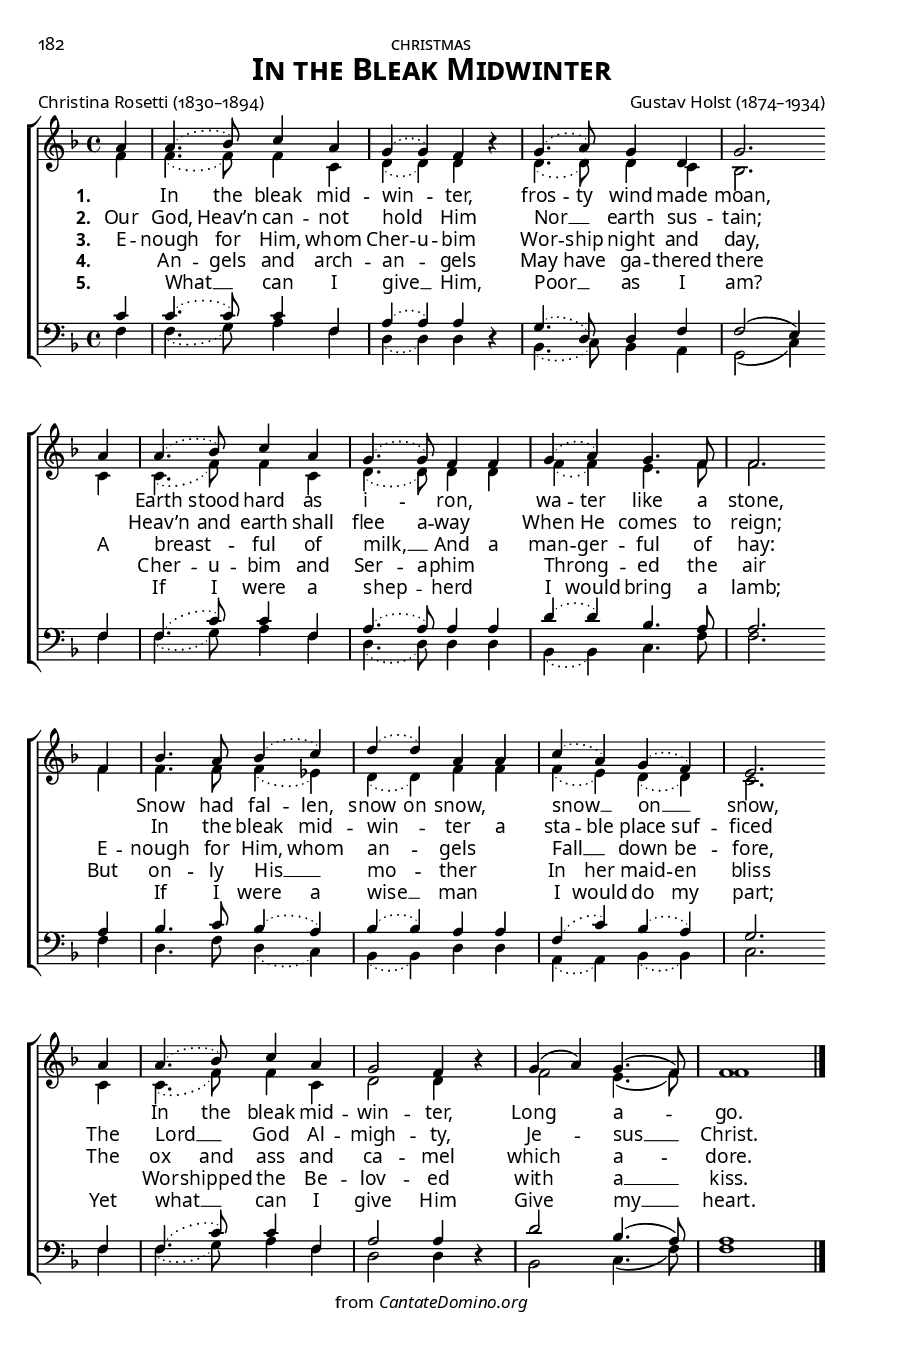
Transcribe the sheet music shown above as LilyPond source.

\version "2.14.2"
\include "util.ly"
\header {
  title = \markup{\override #'(font-name . "Garamond Premier Pro Semibold"){ \abs-fontsize #15 \smallCapsOldStyle"In the Bleak Midwinter"}}
  poet = \markup\oldStyleNum"Christina Rosetti (1830–1894)"
  composer = \markup\oldStyleNum"Gustav Holst (1874–1934)"
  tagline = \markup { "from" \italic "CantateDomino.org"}
}
\paper {
  %print-all-headers = ##t
  paper-height = 9\in
  paper-width = 6\in
  indent = 0\in
  %system-system-spacing = #'((basic-distance . 10) (padding . 0))
  system-system-spacing =
    #'((basic-distance . 0)
       (minimum-distance . 0)
       (padding . -5)
       (stretchability . 100))
  ragged-last-bottom = ##f
  ragged-bottom = ##f
  two-sided = ##t
  inner-margin = 0.5\in
  outer-margin = 0.25\in
  top-margin = 0.25\in
  bottom-margin = 0.25\in
  first-page-number = #182
  print-first-page-number = ##t
  headerLine = \markup{\override #'(font-name . "Garamond Premier Pro") \smallCapsOldStyle"christmas"}
  oddHeaderMarkup = \markup\fill-line{
     \override #'(font-name . "Garamond Premier Pro")\abs-fontsize #8.5
     \combine 
        \fill-line{"" \on-the-fly #print-page-number-check-first
        \oldStylePageNum""
        }
        \fill-line{\headerLine}
  }
  evenHeaderMarkup = \markup {
     \override #'(font-name . "Garamond Premier Pro")\abs-fontsize #8.5
     \combine
        \on-the-fly #print-page-number-check-first
        \oldStylePageNum""
        \fill-line{\headerLine}
  }
}
#(set-global-staff-size 15) \paper{ #(define fonts (make-pango-font-tree "GoudyOlSt BT" "Garamond Premier Pro" "Garamond Premier Pro" (/ 15 20))) }
global = {
  \key f \major
  \time 4/4
}

sopMusic = \relative c'' {
  \partial 4 a4 |
  \slurDotted
  a4.( bes8) c4 a |
  g4( g) f bes\rest |
  g4.( a8) g4 d |
  g2. \bar""\break a4 |
  
  a4.( bes8) c4 a |
  g4.( g8) f4 f |
  g4( a) g4. f8 |
  f2. \bar""\break f4 |
  
  bes4. a8 bes4( c) |
  d( d) a a |
  c( a) g( f) |
  e2. \bar""\break a4 |
  
  a4.( bes8) c4 a |
  g2 f4 bes\rest |
  \slurSolid g4( a) g4.( f8) |
  f1 \bar "|."
}
sopWords = \lyricmode {
  
}

altoMusic = \relative c' {
  \partial 4 f4 |
  \slurDotted f4.( f8) f4 c |
  d4( d) d s |
  d4.( d8) d4 c |
  bes2. c4 |
  
  c4.( f8) f4 c |
  d4.( d8) d4 d |
  f4( f) e4. f8 |
  f2. f4 |
  
  f4. f8 f4( ees4) |
  d( d) f f |
  f( e) d( d) |
  c2. c4 |
  
  c4.( f8) f4 c |
  d2 d4 s |
  \slurSolid f2 e4.( f8) |
  f1 \bar "|."
}
altoWords = \lyricmode {
  \dropLyricsXI
  \set stanza = #"1. "
  \set ignoreMelismata = ##t
  "" In the bleak mid -- win -- _ ter,
  fros -- ty wind made moan, ""
  Earth stood hard as i -- _ ron, ""
  wa -- ter like a stone, ""
  Snow had fal -- len, snow on snow, ""
  snow __ _ on __ _ snow, ""
  In the bleak mid -- win -- 
  \set associatedVoice = "tenors"
  ter,
  Long a -- _ go.
}
altoWordsII = \lyricmode {
  \dropLyricsXI
  \set stanza = #"2. "
  \set ignoreMelismata = ##t
  Our God, Heav’n can -- not hold
%8.5x11 __
  _ Him
  Nor __ _ earth sus -- tain; ""
  Heav’n and earth shall flee a -- way ""
  When He comes to reign; ""
  In the bleak mid -- win -- _ ter a sta -- ble place suf -- ficed
  The Lord __ _ God Al -- migh -- 
  \set associatedVoice = "tenors"
  ty,
  Je -- sus __ _ Christ.
}
altoWordsIII = \lyricmode {
  \dropLyricsXI
  \set stanza = #"3. "
  \set ignoreMelismata = ##t
  E -- nough for Him, whom Cher -- u -- bim
  Wor -- ship night and day,
  A breast -- _ ful of milk, __ _
  And a man -- ger -- ful of hay:
  E -- nough for Him, whom an -- _ gels ""
  Fall __ _ down be -- fore,
  The ox and ass and ca -- 
  \set associatedVoice = "tenors"
  mel which a -- _ dore.
}
altoWordsIV = \lyricmode {
  \dropLyricsXI
\set ignoreMelismata = ##t
  \set stanza = #"4. "
  "" An -- gels and arch -- an -- _ gels May have ga -- thered there ""
  Cher -- u -- bim and Ser -- a -- phim ""
  Throng -- _ ed the air
  But on -- ly His __ _ mo -- _ ther ""
  In her maid -- en bliss ""
  Wor -- shipped the Be -- lov -- 
  \set associatedVoice = "tenors"
  ed with a __ _ kiss.
}
altoWordsV = \lyricmode {
  \dropLyricsXI
\set ignoreMelismata = ##t
  \set stanza = #"5. "
  "" What __ _ can I give __ _ Him,
  Poor __ _ as I am? ""
  If I were a shep -- _ herd ""
  I would bring a lamb; ""
  If I were a wise __ _ man ""
  I would do my part;
  Yet what __ _ can I give 
  \set associatedVoice = "tenors"
  Him
  Give my __ _ heart.
}

tenorMusic = \relative c' {
  \partial 4 c4 |
  \slurDotted c4.( c8) c4 f, |
  a( a) a s |
  g4.( d8) d4 f |
  \slurSolid f2( e4) f |
  
  \slurDotted f4.( c'8) c4 f, |
  a4.( a8) a4 a |
  d( d) bes4. a8 |
  a2. a4 |
  
  bes4. c8 bes4( a) |
  bes( bes) a a |
  f( c') bes( a) |
  g2. f4 |
  
  f4.( c'8) c4 f, |
  a2 a4 s |
  \slurSolid d2 bes4.( a8) |
  a1 \bar "|."
}
tenorWords = \lyricmode {

}

bassMusic = \relative c {
  \partial 4 f4 |
  \slurDotted f4.( g8) a4 f |
  d( d) d d\rest |
  bes4.( c8) bes4 a |
  \slurSolid g2( c4) f |
  
  \slurDotted f4.( g8) a4 f |
  d4.( d8) d4 d |
  bes( bes) c4. f8 |
  f2. f4 |
  
  d4. f8 d4( c) |
  bes( bes) d d |
  a( a) bes( bes) |
  c2. f4 |
  
  f4.( g8) a4 f |
  d2 d4 d\rest |
  \slurSolid bes2 c4.( f8) |
  f1 \bar "|."
}
bassWords = \lyricmode {

}

\score {
  <<
   \new ChoirStaff <<
    \new Staff = women <<
      \new Voice = "sopranos" { \voiceOne << \global \sopMusic >> }
      \new Voice = "altos" { \voiceTwo << \global \altoMusic >> }
    >>
   \new Staff = men <<
      \clef bass
      \new Voice = "tenors" { \voiceOne << \global \tenorMusic >> }
      \new Voice = "basses" { \voiceTwo << \global \bassMusic >> }
    >>
    \new Lyrics \with { alignAboveContext = #"women" \override VerticalAxisGroup #'nonstaff-relatedstaff-spacing = #'((basic-distance . 1))} \lyricsto "sopranos" \sopWords
    \new Lyrics = "altosV"  \with { alignBelowContext = #"women" } \lyricsto "sopranos" \altoWordsV
    \new Lyrics = "altosIV"  \with { alignBelowContext = #"women" } \lyricsto "sopranos" \altoWordsIV
    \new Lyrics = "altosIII"  \with { alignBelowContext = #"women" } \lyricsto "sopranos" \altoWordsIII
    \new Lyrics = "altosII"  \with { alignBelowContext = #"women" } \lyricsto "sopranos" \altoWordsII
    \new Lyrics = "altos"  \with { alignBelowContext = #"women" \override VerticalAxisGroup #'nonstaff-relatedstaff-spacing = #'((padding . -0.9))  } \lyricsto "sopranos" \altoWords
    \new Lyrics \with { alignAboveContext = #"men" \override VerticalAxisGroup #'nonstaff-relatedstaff-spacing = #'((basic-distance . 1)) } \lyricsto "tenors" \tenorWords
    \new Lyrics \with { alignBelowContext = #"men" \override VerticalAxisGroup #'nonstaff-relatedstaff-spacing = #'((basic-distance . 1)) } \lyricsto "basses" \bassWords
  >>
%    \new PianoStaff << \new Staff { \new Voice { \pianoRH } } \new Staff { \clef "bass" \pianoLH } >>
  >>
  \layout {
    \context {
      \Score
      %\override SpacingSpanner #'base-shortest-duration = #(ly:make-moment 1 8)
      %\override SpacingSpanner #'common-shortest-duration = #(ly:make-moment 1 4)
    }
    \context {
      % Remove all empty staves
      % \Staff \RemoveEmptyStaves \override VerticalAxisGroup #'remove-first = ##t
    }
    \context {
      \Lyrics
      \override LyricText #'X-offset = #center-on-word
    }
  }
}

